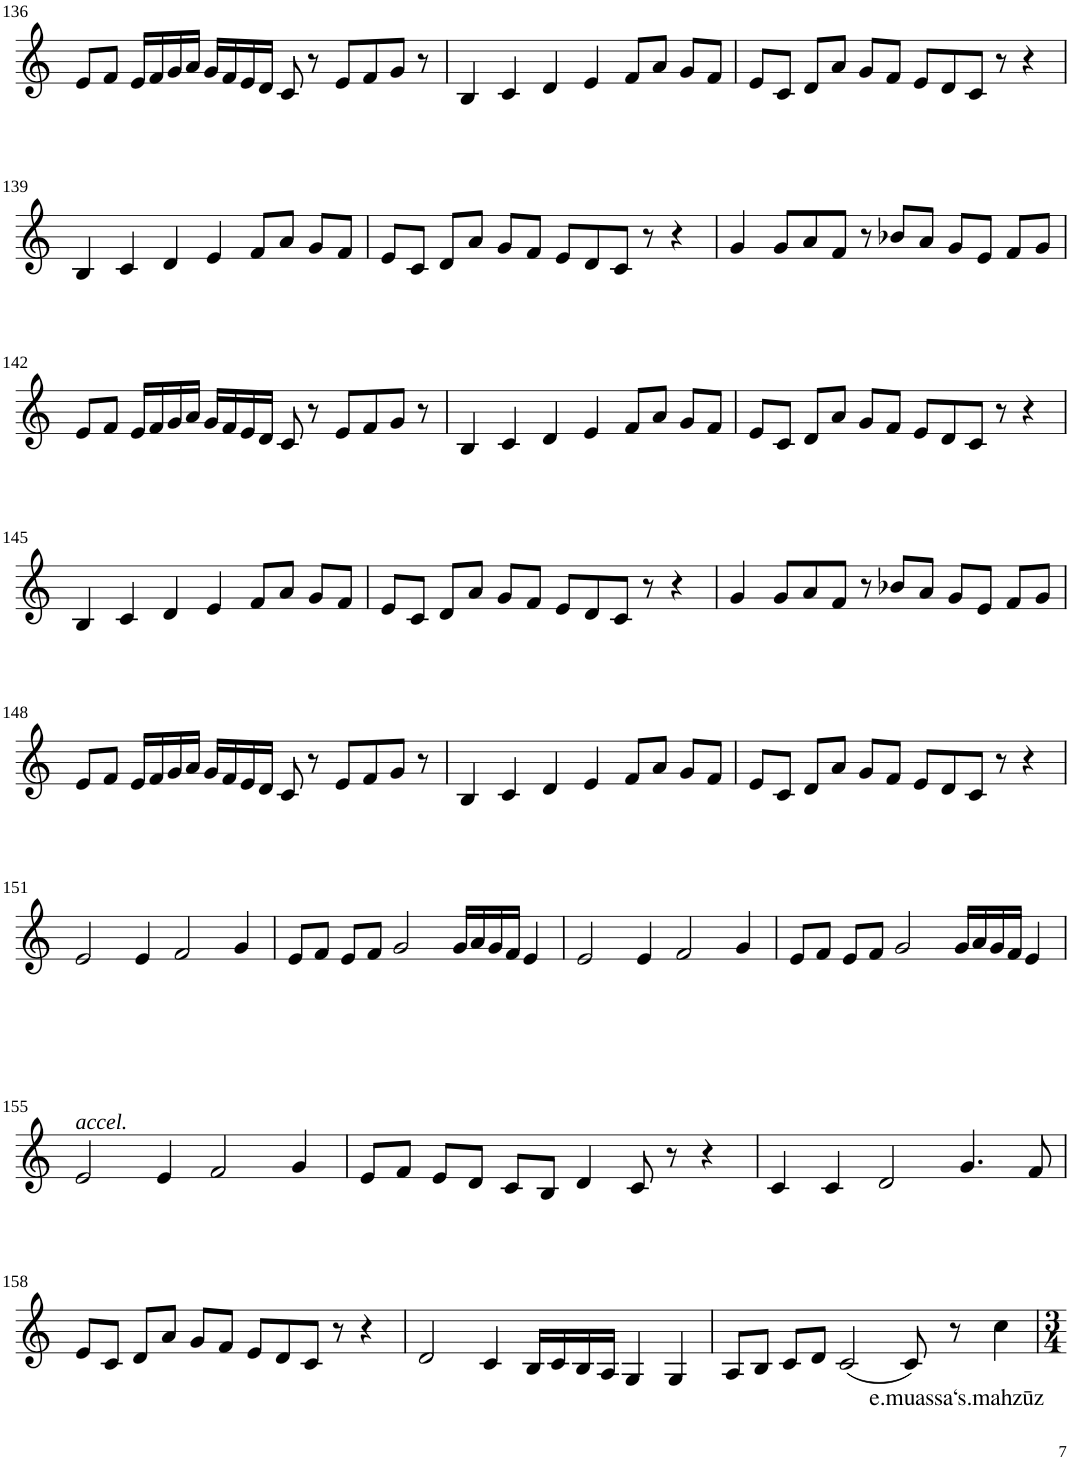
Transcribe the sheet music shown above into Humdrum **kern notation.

**kern	**text
*part1	*part1
*staff1	*staff1
*I"Violin	*
!!LO:PB:g=z
*clefG2	*
*k[]	*
*M6/4	*
=136	=136
8e/L	.
8f/J	.
16e/LL	.
16f/	.
16g/	.
16a/JJ	.
16g/LL	.
16f/	.
16e/	.
16d/JJ	.
8c/	.
8r	.
8e/L	.
8f/	.
8g/J	.
8r	.
=137	=137
4B/	.
4c/	.
4d/	.
4e/	.
8f/L	.
8a/J	.
8g/L	.
8f/J	.
=138	=138
8e/L	.
8c/J	.
8d/L	.
8a/J	.
8g/L	.
8f/J	.
8e/L	.
8d/	.
8c/J	.
8r	.
4r	.
!!LO:LB:g=z
=139	=139
4B/	.
4c/	.
4d/	.
4e/	.
8f/L	.
8a/J	.
8g/L	.
8f/J	.
=140	=140
8e/L	.
8c/J	.
8d/L	.
8a/J	.
8g/L	.
8f/J	.
8e/L	.
8d/	.
8c/J	.
8r	.
4r	.
=141	=141
4g/	.
8g/L	.
8a/	.
8f/J	.
8r	.
8b-X/L	.
8a/J	.
8g/L	.
8e/J	.
8f/L	.
8g/J	.
!!LO:LB:g=z
=142	=142
8e/L	.
8f/J	.
16e/LL	.
16f/	.
16g/	.
16a/JJ	.
16g/LL	.
16f/	.
16e/	.
16d/JJ	.
8c/	.
8r	.
8e/L	.
8f/	.
8g/J	.
8r	.
=143	=143
4B/	.
4c/	.
4d/	.
4e/	.
8f/L	.
8a/J	.
8g/L	.
8f/J	.
=144	=144
8e/L	.
8c/J	.
8d/L	.
8a/J	.
8g/L	.
8f/J	.
8e/L	.
8d/	.
8c/J	.
8r	.
4r	.
!!LO:LB:g=z
=145	=145
4B/	.
4c/	.
4d/	.
4e/	.
8f/L	.
8a/J	.
8g/L	.
8f/J	.
=146	=146
8e/L	.
8c/J	.
8d/L	.
8a/J	.
8g/L	.
8f/J	.
8e/L	.
8d/	.
8c/J	.
8r	.
4r	.
=147	=147
4g/	.
8g/L	.
8a/	.
8f/J	.
8r	.
8b-X/L	.
8a/J	.
8g/L	.
8e/J	.
8f/L	.
8g/J	.
!!LO:LB:g=z
=148	=148
8e/L	.
8f/J	.
16e/LL	.
16f/	.
16g/	.
16a/JJ	.
16g/LL	.
16f/	.
16e/	.
16d/JJ	.
8c/	.
8r	.
8e/L	.
8f/	.
8g/J	.
8r	.
=149	=149
4B/	.
4c/	.
4d/	.
4e/	.
8f/L	.
8a/J	.
8g/L	.
8f/J	.
=150	=150
8e/L	.
8c/J	.
8d/L	.
8a/J	.
8g/L	.
8f/J	.
8e/L	.
8d/	.
8c/J	.
8r	.
4r	.
!!LO:LB:g=z
=151	=151
!LO:TX:b:i:t=accel.	!
2e/	.
4e/	.
2f/	.
4g/	.
=152	=152
8e/L	.
8f/J	.
8e/L	.
8f/J	.
2g/	.
16g/LL	.
16a/	.
16g/	.
16f/JJ	.
4e/	.
=153	=153
2e/	.
4e/	.
2f/	.
4g/	.
=154	=154
8e/L	.
8f/J	.
8e/L	.
8f/J	.
2g/	.
16g/LL	.
16a/	.
16g/	.
16f/JJ	.
4e/	.
!!LO:LB:g=z
=155	=155
2e/	.
4e/	.
2f/	.
4g/	.
=156	=156
8e/L	.
8f/J	.
8e/L	.
8d/J	.
8c/L	.
8B/J	.
4d/	.
8c/	.
8r	.
4r	.
=157	=157
4c/	.
4c/	.
2d/	.
4.g/	.
8f/	.
!!LO:LB:g=z
=158	=158
8e/L	.
8c/J	.
8d/L	.
8a/J	.
8g/L	.
8f/J	.
8e/L	.
8d/	.
8c/J	.
8r	.
4r	.
=159	=159
2d/	.
4c/	.
16B/LL	.
16c/	.
16B/	.
16A/JJ	.
4G/	.
4G/	.
=160	=160
8A/L	.
8B/J	.
8c/L	.
8d/J	.
(2c/	.
!	!LO:LY:b
8c/)	e.muassa‘
8r	.
!	!LO:LY:b
4cc\	s.mahzūz
=	=
*-	*-
